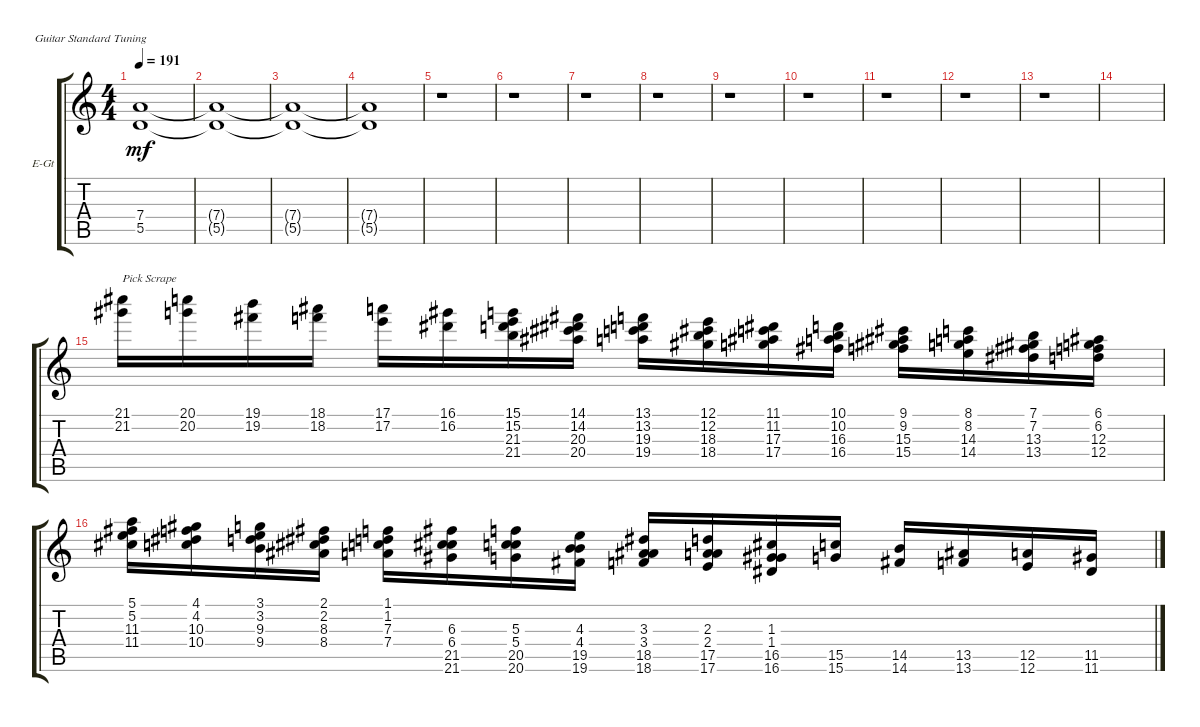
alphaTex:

\defaultSystemsLayout 4
\bracketExtendMode groupsimilarinstruments
\firstSystemTrackNameOrientation horizontal
\otherSystemsTrackNameOrientation horizontal
\track ("Electric Guitar" "E-Gt") {instrument distortionguitar}
\staff {score tabs}
\tuning (E4 B3 G3 D3 A2 E2)
\ts (4 4)
\tempo 191
\clef g2
\ks c
(5.5 7.4).1{dy mf} |
(5.5{t} 7.4{t}).1 |
(5.5{t} 7.4{t}).1 |
(5.5{t} 7.4{t}).1 |
r.1 |
r.1 |
r.1 |
r.1 |
r.1 |
r.1 |
r.1 |
r.1 |
r.1 |
|
(21.1 21.2).16{txt "Pick Scrape"} (20.1 20.2).16 (19.1 19.2).16 (18.2 18.1).16 (17.1 17.2).16 (16.2 16.1).16 (21.3 21.4 15.1 15.2).16 (14.2 14.1 20.3 20.4).16 (13.1 13.2 19.4 19.3).16 (12.2 12.1 18.3 18.4).16 (11.1 11.2 17.4 17.3).16 (10.2 10.1 16.3 16.4).16 (9.1 9.2 15.3 15.4).16 (8.1 8.2 14.4 14.3).16 (7.2 7.1 13.3 13.4).16 (6.1 6.2 12.4 12.3).16 |
(5.2 5.1 11.3 11.4).16 (4.1 4.2 10.4 10.3).16 (3.2 3.1 9.3 9.4).16 (2.1 2.2 8.4 8.3).16 (1.2 1.1 7.3 7.4).16 (6.4 6.3 21.5 21.6).16 (5.3 5.4 20.6 20.5).16 (4.4 4.3 19.5 19.6).16 (3.4 3.3 18.5 18.6).16 (2.3 2.4 17.6 17.5).16 (1.4 1.3 16.5 16.6).16 (15.6 15.5).16 (14.5 14.6).16 (13.6 13.5).16 (12.5 12.6).16 (11.6 11.5).16
